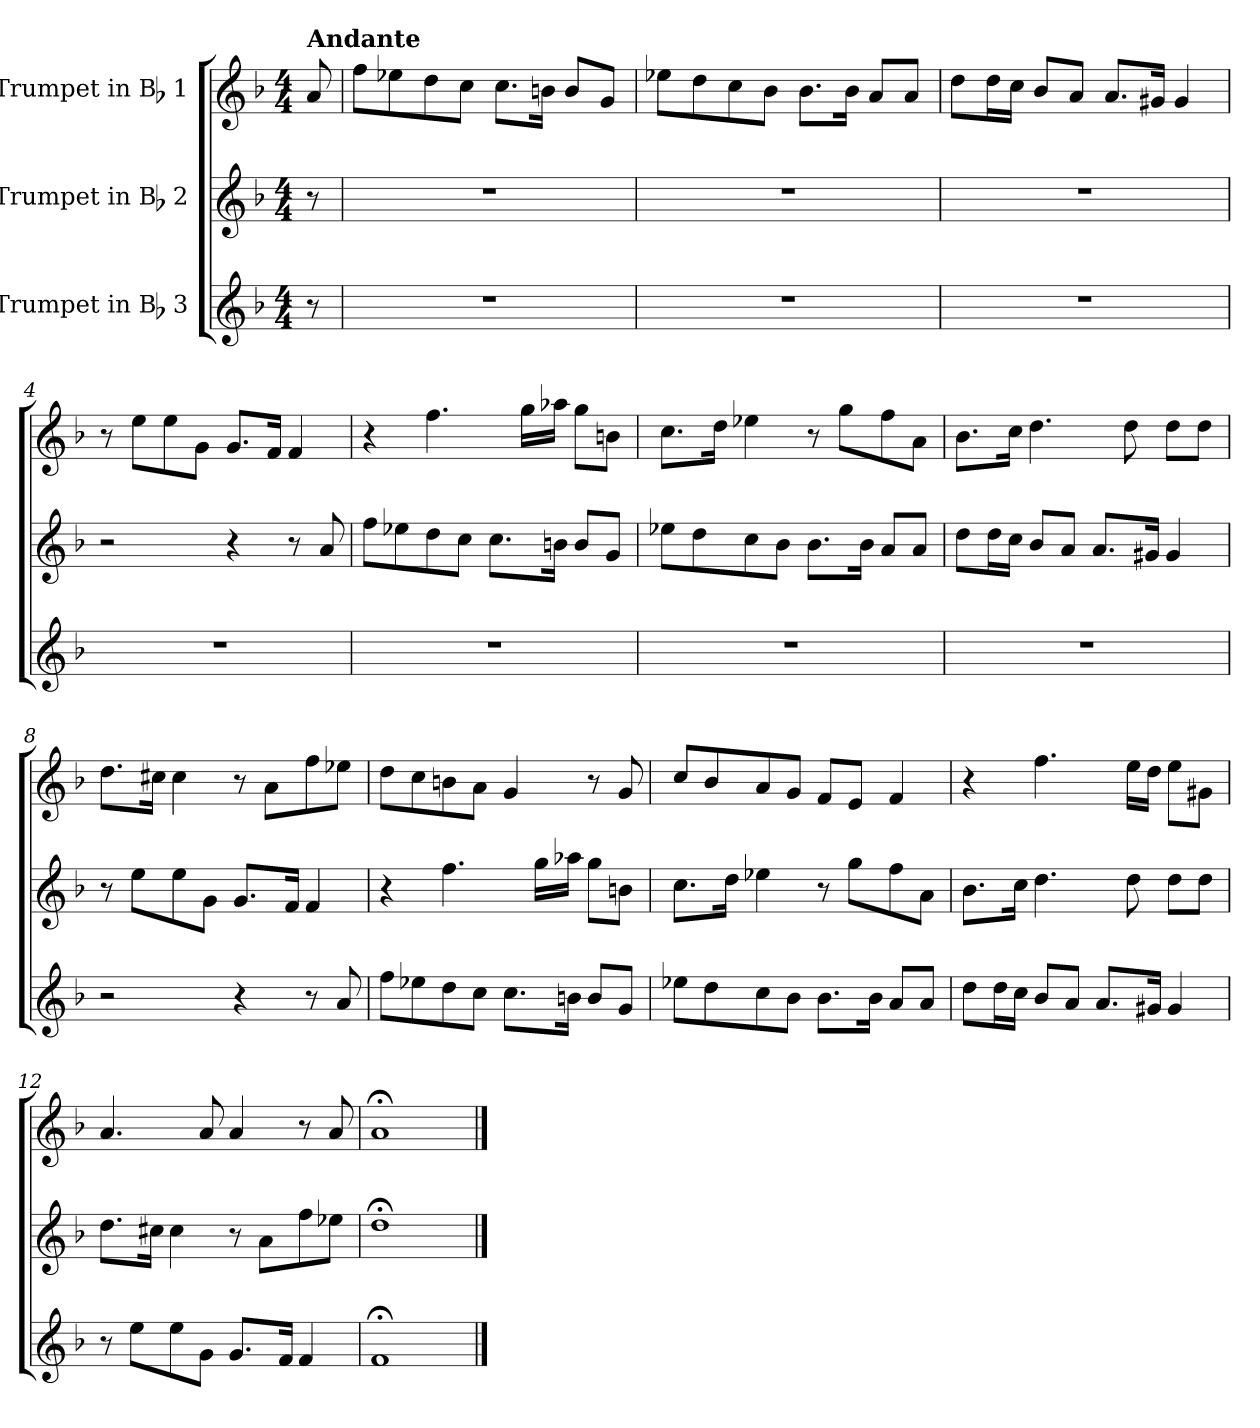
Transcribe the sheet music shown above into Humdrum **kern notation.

**kern	**kern	**kern
*part3	*part2	*part1
*staff3	*staff2	*staff1
*I"Trumpet in Bb 3	*I"Trumpet in Bb 2	*I"Trumpet in Bb 1
*clefG2	*clefG2	*clefG2
*ITrd1c2	*ITrd1c2	*ITrd1c2
*k[b-e-a-]	*k[b-e-a-]	*k[b-e-a-]
*E-:	*E-:	*E-:
*M4/4	*M4/4	*M4/4
*MM68	*MM68	*MM68
=	=	=
!	!	!LO:TX:a:B:t=Andante
8r	8r	8g/
=1	=1	=1
1r	1r	8ee-\L
.	.	8dd-X\
.	.	8cc\
.	.	8b-\J
.	.	8.b-\L
.	.	16an\Jk
.	.	8a/L
.	.	8f/J
=2	=2	=2
1r	1r	8dd-X\L
.	.	8cc\
.	.	8b-\
.	.	8a-\J
.	.	8.a-\L
.	.	16a-\Jk
.	.	8g/L
.	.	8g/J
=3	=3	=3
1r	1r	8cc\L
.	.	16cc\L
.	.	16b-\JJ
.	.	8a-/L
.	.	8g/J
.	.	8.g/L
.	.	16f#X/Jk
.	.	4f#/
=4	=4	=4
1r	2r	8r
.	.	8dd\L
.	.	8dd\
.	.	8f\J
.	4r	8.f/L
.	.	16e-/Jk
.	8r	4e-/
.	8g/	.
!!LO:LB:g=z
=5	=5	=5
1r	8ee-\L	4r
.	8dd-X\	.
.	8cc\	4.ee-\
.	8b-\J	.
.	8.b-\L	.
.	.	16ff\LL
.	16an\Jk	16gg-X\JJ
.	8a/L	8ff\L
.	8f/J	8an\J
=6	=6	=6
1r	8dd-X\L	8.b-\L
.	8cc\	.
.	.	16cc\Jk
.	8b-\	4dd-X\
.	8a-\J	.
.	8.a-\L	8r
.	.	8ff\L
.	16a-\Jk	.
.	8g/L	8ee-\
.	8g/J	8g\J
=7	=7	=7
1r	8cc\L	8.a-\L
.	16cc\L	.
.	16b-\JJ	16b-\Jk
.	8a-/L	4.cc\
.	8g/J	.
.	8.g/L	.
.	.	8cc\
.	16f#X/Jk	.
.	4f#/	8cc\L
.	.	8cc\J
=8	=8	=8
2r	8r	8.cc\L
.	8dd\L	.
.	.	16bn\Jk
.	8dd\	4b\
.	8f\J	.
4r	8.f/L	8r
.	.	8g\L
.	16e-/Jk	.
8r	4e-/	8ee-\
8g/	.	8dd-X\J
!!LO:LB:g=z
=9	=9	=9
8ee-\L	4r	8cc\L
8dd-X\	.	8b-\
8cc\	4.ee-\	8an\
8b-\J	.	8g\J
8.b-\L	.	4f/
.	16ff\LL	.
16an\Jk	16gg-X\JJ	.
8a/L	8ff\L	8r
8f/J	8an\J	8f/
=10	=10	=10
8dd-X\L	8.b-\L	8b-/L
8cc\	.	8a-/
.	16cc\Jk	.
8b-\	4dd-X\	8g/
8a-\J	.	8f/J
8.a-\L	8r	8e-/L
.	8ff\L	8d/J
16a-\Jk	.	.
8g/L	8ee-\	4e-/
8g/J	8g\J	.
=11	=11	=11
8cc\L	8.a-\L	4r
16cc\L	.	.
16b-\JJ	16b-\Jk	.
8a-/L	4.cc\	4.ee-\
8g/J	.	.
8.g/L	.	.
.	8cc\	16dd\LL
16f#X/Jk	.	16cc\JJ
4f#/	8cc\L	8dd\L
.	8cc\J	8f#X\J
=12	=12	=12
8r	8.cc\L	4.g/
8dd\L	.	.
.	16bn\Jk	.
8dd\	4b\	.
8f\J	.	8g/
8.f/L	8r	4g/
.	8g\L	.
16e-/Jk	.	.
4e-/	8ee-\	8r
.	8dd-X\J	8g/
=13	=13	=13
1e-;<	1cc;<	1g;<
==	==	==
*-	*-	*-
